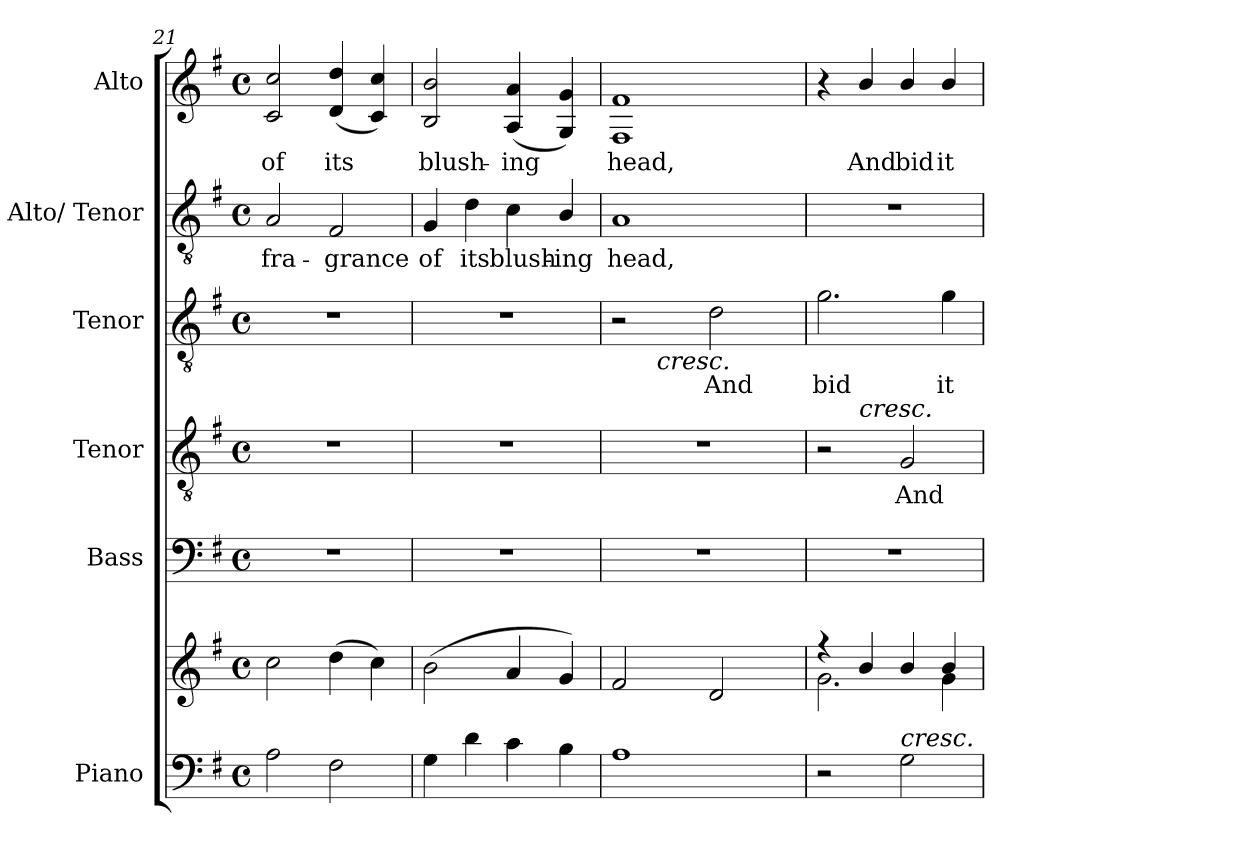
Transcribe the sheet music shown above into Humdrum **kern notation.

**kern	**kern	**kern	**kern	**text	**kern	**text	**kern	**text	**kern	**text
*part6	*part6	*part5	*part4	*part4	*part3	*part3	*part2	*part2	*part1	*part1
*staff7	*staff6	*staff5	*staff4	*staff4	*staff3	*staff3	*staff2	*staff2	*staff1	*staff1
*I"Piano	*	*I"Bass	*I"Tenor	*	*I"Tenor	*	*I"Alto/ Tenor	*	*I"Alto	*
*I'Pno.	*	*I'B.	*I'T.	*	*I'T.	*	*I'A.	*	*I'A.	*
!!LO:PB:g=z
*clefF4	*clefG2	*clefF4	*clefGv2	*	*clefGv2	*	*clefGv2	*	*clefG2	*
*	*	*	*ITrd7c12	*	*ITrd7c12	*	*ITrd7c12	*	*	*
*k[f#]	*k[f#]	*k[f#]	*k[f#]	*	*k[f#]	*	*k[f#]	*	*k[f#]	*
*G:	*G:	*G:	*G:	*	*G:	*	*G:	*	*G:	*
*M4/4	*M4/4	*M4/4	*M4/4	*	*M4/4	*	*M4/4	*	*M4/4	*
*met(c)	*met(c)	*met(c)	*met(c)	*	*met(c)	*	*met(c)	*	*met(c)	*
=21	=21	=21	=21	=21	=21	=21	=21	=21	=21	=21
!	!	!	!	!	!	!	!	!LO:LY:b:color=#000000	!	!
!	!	!	!	!	!	!	!	!	!	!LO:LY:b:color=#000000
2Ai\	2cci\	1r	1r	.	1r	.	2AAi/	fra-	2ci/ 2cci	of
!	!	!	!	!	!	!	!	!LO:LY:b:color=#000000	!	!
!	!	!	!	!	!	!	!	!	!	!LO:LY:b:color=#000000
2F#i\	(4ddi\	.	.	.	.	.	2FF#i/	-grance	(4di/ 4ddi	its
.	4cci\)	.	.	.	.	.	.	.	4ci/ 4cci)	.
=22	=22	=22	=22	=22	=22	=22	=22	=22	=22	=22
!	!	!	!	!	!	!	!	!LO:LY:b:color=#000000	!	!
!	!	!	!	!	!	!	!	!	!	!LO:LY:b:color=#000000
4Gi\	(2bi\	1r	1r	.	1r	.	4GGi/	of	2Bi/ 2bi	blush-
!	!	!	!	!	!	!	!	!LO:LY:b:color=#000000	!	!
4di\	.	.	.	.	.	.	4Di\	its	.	.
!	!	!	!	!	!	!	!	!LO:LY:b:color=#000000	!	!
!	!	!	!	!	!	!	!	!	!	!LO:LY:b:color=#000000
4ci\	4ai/	.	.	.	.	.	4Ci\	blush-	(4Ai/ 4ai	-ing
!	!	!	!	!	!	!	!	!LO:LY:b:color=#000000	!	!
4Bi\	4gi/)	.	.	.	.	.	4BBi/	-ing	4Gi/ 4gi)	.
=23	=23	=23	=23	=23	=23	=23	=23	=23	=23	=23
!	!	!	!	!	!	!	!	!LO:LY:b:color=#000000	!	!
!	!	!	!	!	!	!	!	!	!	!LO:LY:b:color=#000000
*	*	*	*	*	*^	*	*	*	*	*
1Ai	2f#i/	1r	1r	.	2r	16ryy	.	1AAi	head,	1F#i 1f#i	head,
.	.	.	.	.	.	32ryy	.	.	.	.	.
.	.	.	.	.	.	64ryy	.	.	.	.	.
.	.	.	.	.	.	128...ryy	.	.	.	.	.
!	!	!	!	!	!	!LO:TX:b:i:t=cresc.	!	!	!	!	!
.	.	.	.	.	.	2ryy	.	.	.	.	.
!	!	!	!	!	!	!	!LO:LY:b:color=#000000	!	!	!	!
.	2di/	.	.	.	2Di\	.	And	.	.	.	.
.	.	.	.	.	.	4ryy	.	.	.	.	.
.	.	.	.	.	.	8ryy	.	.	.	.	.
.	.	.	.	.	.	1024ryy	.	.	.	.	.
*	*	*	*	*	*v	*v	*	*	*	*	*
=24	=24	=24	=24	=24	=24	=24	=24	=24	=24	=24
*	*^	*	*	*	*	*	*	*	*	*
*	*	*	*	*	*	*^	*	*	*	*	*
!	!	!	!	!	!	!	!	!LO:LY:b:color=#000000	!	!	!	!
*	*	*	*	*^	*	*v	*v	*	*	*	*	*
2r	4r	2.gi\	1r	2r	4ryy	.	2.Gi\	bid	1r	.	4r	.
!	!	!	!	!	!LO:TX:a:i:t=cresc.	!	!	!	!	!	!	!
!	!	!	!	!	!	!	!	!	!	!	!	!LO:LY:b:color=#000000
.	4bi/	.	.	.	2.ryy	.	.	.	.	.	4bi/	And
!	!	!	!	!	!	!LO:LY:b:color=#000000	!	!	!	!	!	!
!LO:TX:a:i:t=cresc.	!	!	!	!	!	!	!	!	!	!	!	!
!	!	!	!	!	!	!	!	!	!	!	!	!LO:LY:b:color=#000000
2Gi\	4bi/	.	.	2GGi/	.	And	.	.	.	.	4bi/	bid
!	!	!	!	!	!	!	!	!LO:LY:b:color=#000000	!	!	!	!
!	!	!	!	!	!	!	!	!	!	!	!	!LO:LY:b:color=#000000
.	4bi/	4gi\	.	.	.	.	4Gi\	it	.	.	4bi/	it
*	*v	*v	*	*v	*v	*	*	*	*	*	*	*
=	=	=	=	=	=	=	=	=	=	=
*-	*-	*-	*-	*-	*-	*-	*-	*-	*-	*-
